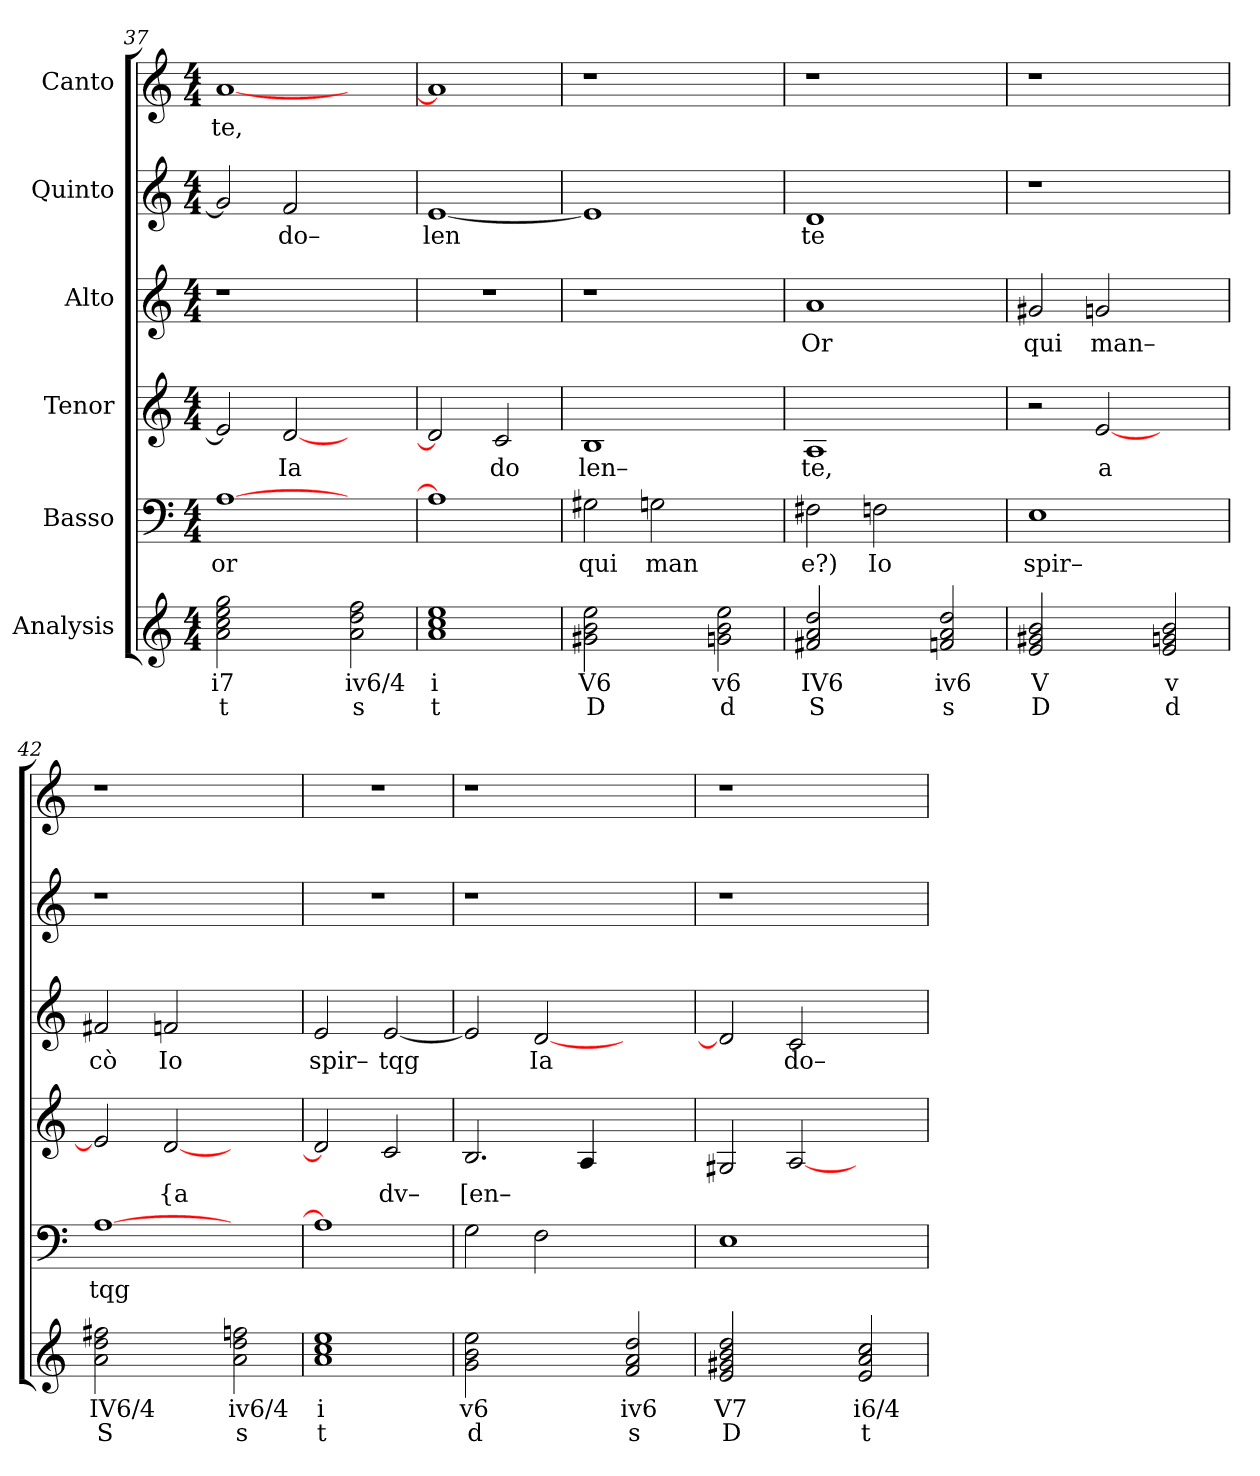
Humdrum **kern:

**kern	**text	**text	**kern	**text	**kern	**text	**kern	**text	**kern	**text	**kern	**text
*part6	*part6	*part6	*part5	*part5	*part4	*part4	*part3	*part3	*part2	*part2	*part1	*part1
*staff6	*staff6	*staff6	*staff5	*staff5	*staff4	*staff4	*staff3	*staff3	*staff2	*staff2	*staff1	*staff1
*I"Analysis	*	*	*I"Basso	*	*I"Tenor	*	*I"Alto	*	*I"Quinto	*	*I"Canto	*
*	*	*	*clefF4	*	*clefG2	*	*clefG2	*	*clefG2	*	*clefG2	*
*k[]	*	*	*k[]	*	*k[]	*	*k[]	*	*k[]	*	*k[]	*
*M4/4	*	*	*M4/4	*	*M4/4	*	*M4/4	*	*M4/4	*	*M4/4	*
=37	=37	=37	=37	=37	=37	=37	=37	=37	=37	=37	=37	=37
!	!	!	!	!LO:LY:b	!	!	!	!	!	!	!	!
!	!	!	!	!	!	!	!	!	!	!	!	!LO:LY:b
2a 2cc 2ee 2gg	i7	t	[1A	or	2e/]	.	1r	.	2g/]	.	[1a	te,
!	!	!	!	!	!	!LO:LY:b	!	!	!	!	!	!
!	!	!	!	!	!	!	!	!	!	!LO:LY:b	!	!
2ryy	.	.	.	.	[2d/	Ia	.	.	2f/	do–	.	.
2a 2dd 2ff	iv6/4	s	2ryy	.	2ryy	.	2ryy	.	2ryy	.	2ryy	.
=38	=38	=38	=38	=38	=38	=38	=38	=38	=38	=38	=38	=38
!	!	!	!	!	!	!	!	!	!	!LO:LY:b	!	!
1a 1cc 1ee	i	t	1A]	.	2d/]	.	1r	.	[1e	len	1a]	.
!	!	!	!	!	!	!LO:LY:b	!	!	!	!	!	!
.	.	.	.	.	2c/	do	.	.	.	.	.	.
=39	=39	=39	=39	=39	=39	=39	=39	=39	=39	=39	=39	=39
!	!	!	!	!LO:LY:b	!	!	!	!	!	!	!	!
!	!	!	!	!	!	!LO:LY:b	!	!	!	!	!	!
2g#X 2b 2ee	V6	D	2G#X\	qui	1B	len–	1r	.	1e]	.	1r	.
!	!	!	!	!LO:LY:b	!	!	!	!	!	!	!	!
2ryy	.	.	2Gn\	man	.	.	.	.	.	.	.	.
2gn 2b 2ee	v6	d	2ryy	.	2ryy	.	2ryy	.	2ryy	.	2ryy	.
=40	=40	=40	=40	=40	=40	=40	=40	=40	=40	=40	=40	=40
!	!	!	!	!LO:LY:b	!	!	!	!	!	!	!	!
!	!	!	!	!	!	!LO:LY:b	!	!	!	!	!	!
!	!	!	!	!	!	!	!	!LO:LY:b	!	!	!	!
!	!	!	!	!	!	!	!	!	!	!LO:LY:b	!	!
2f#X 2a 2dd	IV6	S	2F#X\	e?)	1A	te,	1a	Or	1d	te	1r	.
!	!	!	!	!LO:LY:b	!	!	!	!	!	!	!	!
2ryy	.	.	2Fn\	Io	.	.	.	.	.	.	.	.
2fn 2a 2dd	iv6	s	2ryy	.	2ryy	.	2ryy	.	2ryy	.	2ryy	.
=41	=41	=41	=41	=41	=41	=41	=41	=41	=41	=41	=41	=41
!	!	!	!	!LO:LY:b	!	!	!	!	!	!	!	!
!	!	!	!	!	!	!	!	!LO:LY:b	!	!	!	!
2e 2g#X 2b	V	D	1E	spir–	2r	.	2g#X/	qui	1r	.	1r	.
!	!	!	!	!	!	!LO:LY:b	!	!	!	!	!	!
!	!	!	!	!	!	!	!	!LO:LY:b	!	!	!	!
2ryy	.	.	.	.	[2e/	a	2gn/	man–	.	.	.	.
2e 2gn 2b	v	d	2ryy	.	2ryy	.	2ryy	.	2ryy	.	2ryy	.
=42	=42	=42	=42	=42	=42	=42	=42	=42	=42	=42	=42	=42
!	!	!	!	!LO:LY:b	!	!	!	!	!	!	!	!
!	!	!	!	!	!	!	!	!LO:LY:b	!	!	!	!
2a 2dd 2ff#X	IV6/4	S	[1A	tqg	2e/]	.	2f#X/	cò	1r	.	1r	.
!	!	!	!	!	!	!LO:LY:b	!	!	!	!	!	!
!	!	!	!	!	!	!	!	!LO:LY:b	!	!	!	!
2ryy	.	.	.	.	[2d/	{a	2fn/	Io	.	.	.	.
2a 2dd 2ffn	iv6/4	s	2ryy	.	2ryy	.	2ryy	.	2ryy	.	2ryy	.
=43	=43	=43	=43	=43	=43	=43	=43	=43	=43	=43	=43	=43
!	!	!	!	!	!	!	!	!LO:LY:b	!	!	!	!
1a 1cc 1ee	i	t	1A]	.	2d/]	.	2e/	spir–	1r	.	1r	.
!	!	!	!	!	!	!LO:LY:b	!	!	!	!	!	!
!	!	!	!	!	!	!	!	!LO:LY:b	!	!	!	!
.	.	.	.	.	2c/	dv–	[2e/	tqg	.	.	.	.
=44	=44	=44	=44	=44	=44	=44	=44	=44	=44	=44	=44	=44
!	!	!	!	!	!	!LO:LY:b	!	!	!	!	!	!
2g 2b 2ee	v6	d	2G\	.	2.B/	[en–	2e/]	.	1r	.	1r	.
!	!	!	!	!	!	!	!	!LO:LY:b	!	!	!	!
2ryy	.	.	2F\	.	.	.	[2d/	Ia	.	.	.	.
.	.	.	.	.	4A/	.	.	.	.	.	.	.
2f 2a 2dd	iv6	s	2ryy	.	2ryy	.	2ryy	.	2ryy	.	2ryy	.
=45	=45	=45	=45	=45	=45	=45	=45	=45	=45	=45	=45	=45
2e 2g#X 2b 2dd	V7	D	1E	.	2G#X/	.	2d/]	.	1r	.	1r	.
!	!	!	!	!	!	!	!	!LO:LY:b	!	!	!	!
2ryy	.	.	.	.	[2A/	.	2c/	do–	.	.	.	.
2e 2a 2cc	i6/4	t	2ryy	.	2ryy	.	2ryy	.	2ryy	.	2ryy	.
=	=	=	=	=	=	=	=	=	=	=	=	=
*-	*-	*-	*-	*-	*-	*-	*-	*-	*-	*-	*-	*-
